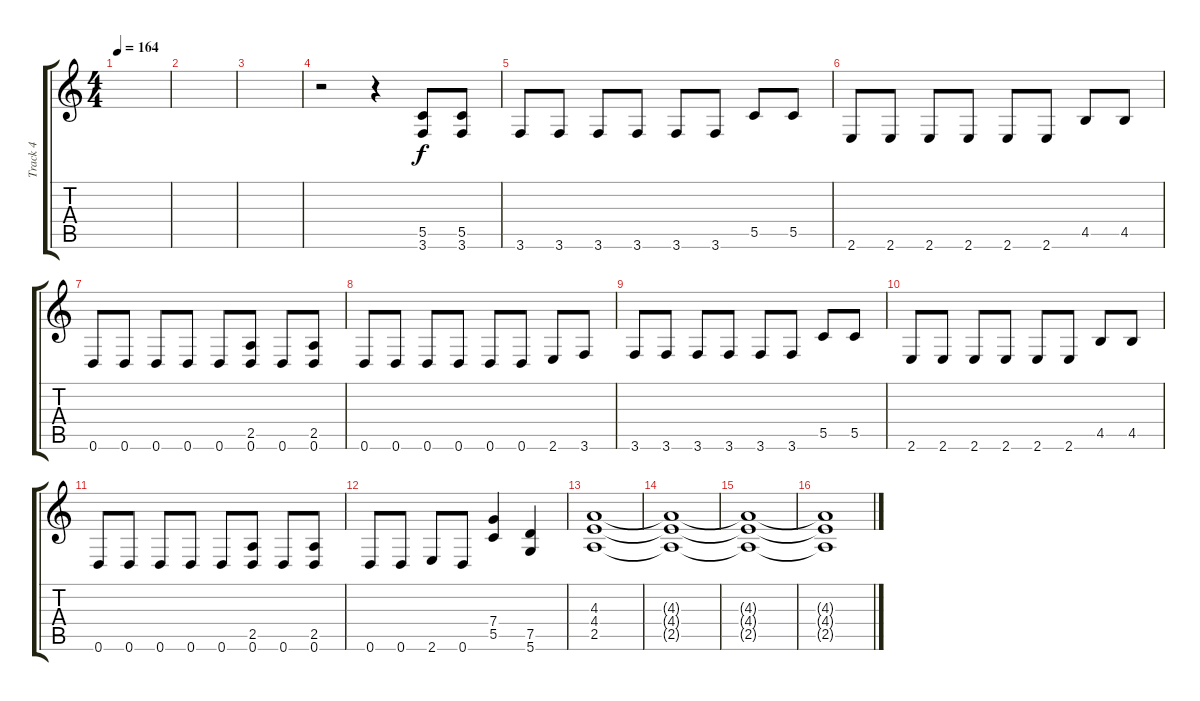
\track ("Track 4" "Track 4") {instrument distortionguitar}
\staff {score tabs}
\tuning (D4 A3 F3 C3 G2 D2) {hide}
\ts (4 4)
\tempo 164
\clef g2
\ks c
|
|
|
r.2 r.4 (5.5 3.6).8 (5.5 3.6).8 |
3.6.8{instrument distortionguitar} 3.6.8 3.6.8 3.6.8 3.6.8 3.6.8 5.5.8 5.5.8 |
2.6.8 2.6.8 2.6.8 2.6.8 2.6.8 2.6.8 4.5.8 4.5.8 |
0.6.8 0.6.8 0.6.8 0.6.8 0.6.8 (2.5 0.6).8 0.6.8 (2.5 0.6).8 |
0.6.8 0.6.8 0.6.8 0.6.8 0.6.8 0.6.8 2.6.8 3.6.8 |
3.6.8 3.6.8 3.6.8 3.6.8 3.6.8 3.6.8 5.5.8 5.5.8 |
2.6.8 2.6.8 2.6.8 2.6.8 2.6.8 2.6.8 4.5.8 4.5.8 |
0.6.8 0.6.8 0.6.8 0.6.8 0.6.8 (2.5 0.6).8 0.6.8 (2.5 0.6).8 |
0.6.8 0.6.8 2.6.8 0.6.8 (7.4 5.5).4 (7.5 5.6).4 |
(4.3 4.4 2.5).1 |
(4.3{t} 4.4{t} 2.5{t}).1 |
(4.3{t} 4.4{t} 2.5{t}).1 |
(4.3{t} 4.4{t} 2.5{t}).1
